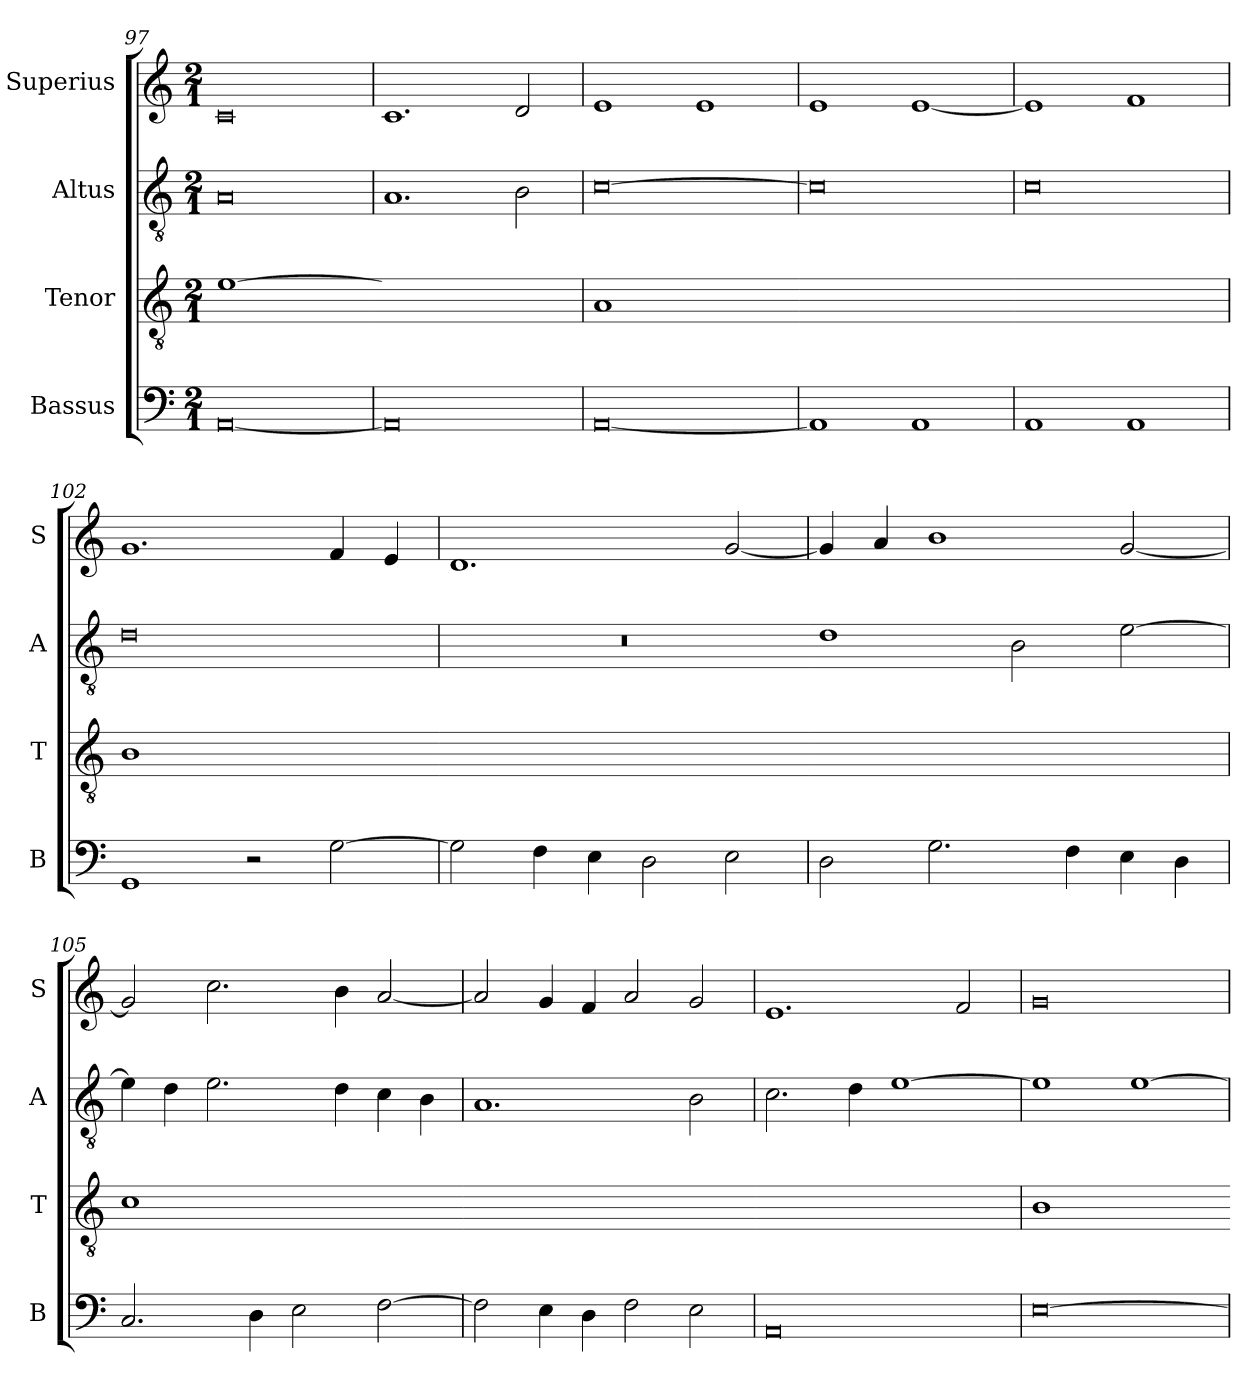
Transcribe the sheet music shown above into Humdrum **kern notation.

**kern	**kern	**kern	**kern
*part4	*part3	*part2	*part1
*staff4	*staff3	*staff2	*staff1
*I"Bassus	*I"Tenor	*I"Altus	*I"Superius
*I'B	*I'T	*I'A	*I'S
*clefF4	*clefGv2	*clefGv2	*clefG2
*k[]	*k[]	*k[]	*k[]
*M2/1	*M2/1	*M2/1	*M2/1
=97	=97	=97	=97
!	!LO:N:vis=1	!	!
[0AA	[0e	0A	0c
=98	=98-	=98	=98
!	!LO:N:vis=1	!	!
0AA]	0eyy]	1.A	1.c
.	.	2B\	2d/
=99	=99	=99	=99
!	!LO:N:vis=1	!	!
[0AA	[y0A	[0c	1e
.	.	.	1e
=100	=100-	=100	=100
!	!LO:N:vis=1	!	!
1AA]	0Ayy_	0c]	1e
1AA	.	.	[1e
=101	=101-	=101	=101
!	!LO:N:vis=1	!	!
1AA	0Ayy]	0c	1e]
1AA	.	.	1f
=102	=102	=102	=102
!	!LO:N:vis=1	!	!
1GG	[y0B	0d	1.g
2r	.	.	.
[2G\	.	.	4f/
.	.	.	4e/
=103	=103-	=103	=103
!	!LO:N:vis=1	!	!
2G\]	0Byy_	0r	1.d
4F\	.	.	.
4E\	.	.	.
2D\	.	.	.
2E\	.	.	[2g/
=104	=104-	=104	=104
!	!LO:N:vis=1	!	!
2D\	0Byy]	1d	4g/]
.	.	.	4a/
2.G\	.	.	1b
.	.	2B\	.
4F\	.	.	.
4E\	.	[2e\	[2g/
4D\	.	.	.
=105	=105	=105	=105
!	!LO:N:vis=1	!	!
2.C/	[y0c	4e\]	2g/]
.	.	4d\	.
.	.	2.e\	2.cc\
4D\	.	.	.
2E\	.	.	.
.	.	4d\	4b\
[2F\	.	4c\	[2a/
.	.	4B\	.
=106	=106-	=106	=106
!	!LO:N:vis=1	!	!
2F\]	0cyy_	1.A	2a/]
4E\	.	.	4g/
4D\	.	.	4f/
2F\	.	.	2a/
2E\	.	2B\	2g/
=107	=107-	=107	=107
!	!LO:N:vis=1	!	!
0AA	0cyy]	2.c\	1.e
.	.	4d\	.
.	.	[1e	.
.	.	.	2f/
=108	=108	=108	=108
!	!LO:N:vis=1	!	!
[0E	0B	1e]	0g
.	.	[1e	.
=	=-	=	=
*-	*-	*-	*-
